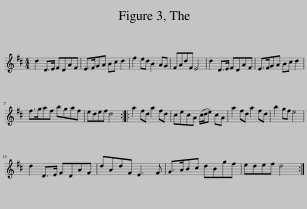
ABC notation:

X:1
L:1/8
M:4/4
I:linebreak $
K:D
V:1 treble
V:1
 d2 D>E FDAF | E>FGA Bc d2 | f2 ed B2 AG | FAdF E4 | d2 D>E FDAF | %5
 E>FGA Bc d2 |$ f>gaf bgaf | edef d4 :: a2 fd a2 fd | cecA (c/d/e) cA | %10
 a2 fd a2 fd | b2 gf e4 |$ d2 D>E FDAF | dAdF E3 F | G>ABc dBgf | %15
 edef d4 :| %16
